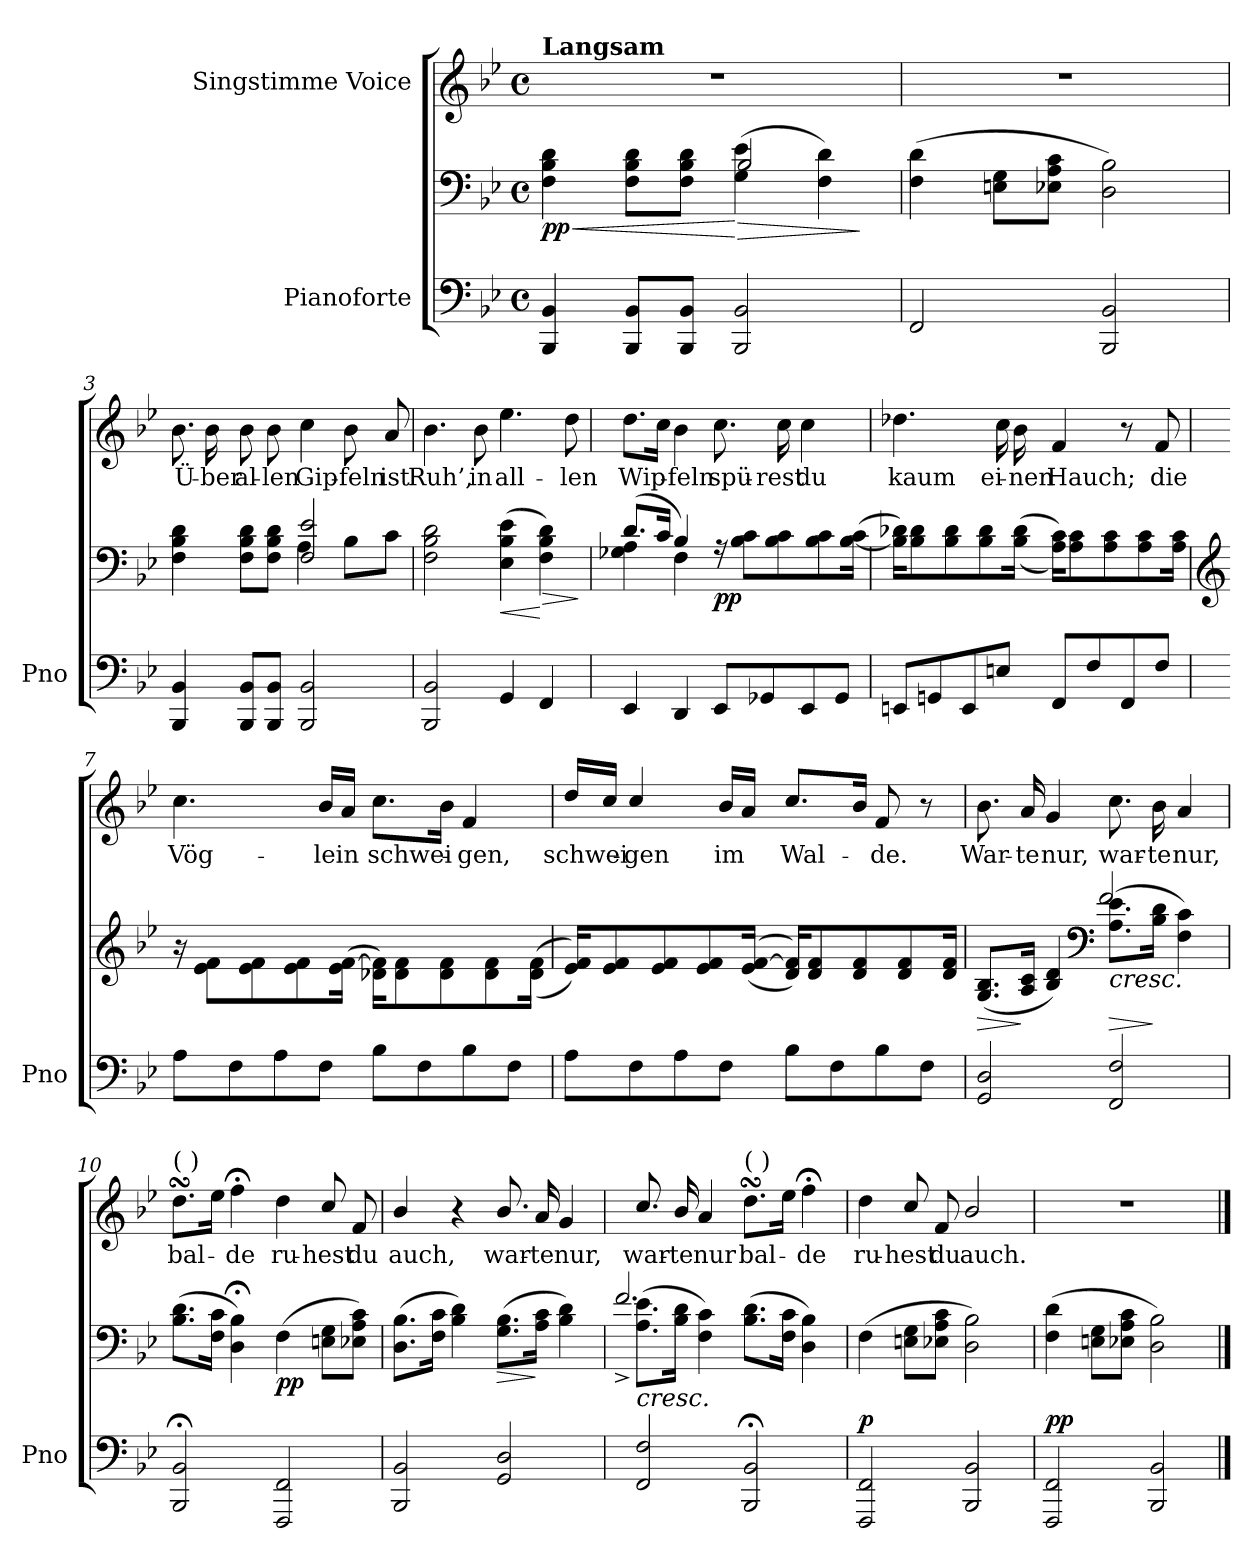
**kern	**kern	**dynam	**kern	**text
*part2	*part2	*part2	*part1	*part1
*staff3	*staff2	*staff2/3	*staff1	*staff1
*I"Pianoforte	*	*	*I"Singstimme                                  Voice	*
*I'Pno	*	*	*	*
*clefF4	*clefF4	*	*clefG2	*
*k[b-e-]	*k[b-e-]	*	*k[b-e-]	*
*M4/4	*M4/4	*	*M4/4	*
*met(c)	*met(c)	*	*met(c)	*
=1	=1	=1	=1	=1
!	!	!	!LO:TX:a:B:t=Langsam	!
!	!	!LO:HP:b	!	!
*	*^	*	*	*
!	!	!	!LO:DY:n=1:b	!	!
4BBB-/ 4BB-/	4F\ 4B-\ 4d\	2ryy	< pp	1r	.
8BBB-/ 8BB-/L	8F\ 8B-\ 8d\L	.	.	.	.
8BBB-/ 8BB-/J	8F\ 8B-\ 8d\J	.	.	.	.
!	!	!	!LO:HP:n=1:b	!	!
2BBB-/ 2BB-/	(>4G\ 4e-\	2B-/	[ >	.	.
.	4F\ 4d\)	.	.	.	.
*	*v	*v	*	*	*
.	.	]	.	.
=2	=2	=2	=2	=2
2FF/	(>4F\ 4d\	.	1r	.
.	8En\ 8G\L	.	.	.
.	8E-X\ 8A\ 8c\J	.	.	.
2BBB-/ 2BB-/	2D\ 2B-\)	.	.	.
=3	=3	=3	=3	=3
*	*^	*	*	*
!	!	!	!	!	!LO:LY:b
4BBB-/ 4BB-/	4F\ 4B-\ 4d\	2ryy	.	8.b-\	Ü-
!	!	!	!	!	!LO:LY:b
.	.	.	.	16b-\	-ber
!	!	!	!	!	!LO:LY:b
8BBB-/ 8BB-/L	8F\ 8B-\ 8d\L	.	.	8b-\	al-
!	!	!	!	!	!LO:LY:b
8BBB-/ 8BB-/J	8F\ 8B-\ 8d\J	.	.	8b-\	-len
!	!	!	!	!	!LO:LY:b
2BBB-/ 2BB-/	2F/ 2e-/	4A\	.	4cc\	Gip-
!	!	!	!	!	!LO:LY:b
.	.	8B-\L	.	8b-\	-feln
!	!	!	!	!	!LO:LY:b
.	.	8c\J	.	8a/	ist
=4	=4	=4	=4	=4	=4
!	!	!	!	!	!LO:LY:b
*	*v	*v	*	*	*
2BBB-/ 2BB-/	2F\ 2B-\ 2d\	.	4.b-\	Ruh’,
!	!	!	!	!LO:LY:b
.	.	.	8b-\	in
!	!	!LO:HP:b	!	!LO:LY:b
4GG/	(>4E-\ 4B-\ 4e-\	<	4.ee-\	all-
!	!	!LO:HP:n=1:b	!	!
4FF/	4F\ 4B-\ 4d\)	[ >	.	.
!	!	!	!	!LO:LY:b
.	.	.	8dd\	-len
.	.	]	.	.
!!LO:LB:g=z
=5	=5	=5	=5	=5
*	*^	*	*	*
!	!	!	!	!	!LO:LY:b
4EE-/	(>8.d/L	4G-X\ 4A\	.	8.dd\L	Wip-
.	16c/Jk	.	.	16cc\Jk	.
!	!	!	!	!	!LO:LY:b
4DD/	4B-/)	4F\	.	4b-\	-feln
!	!	!	!LO:DY:b	!	!LO:LY:b
8EE-/L	2ryy	16rA	pp	8.cc\	spü-
.	.	8B-\ 8c\L	.	.	.
8GG-X/	.	.	.	.	.
!	!	!	!	!	!LO:LY:b
.	.	8B-\ 8c\	.	16cc\	-rest
!	!	!	!	!	!LO:LY:b
8EE-/	.	.	.	4cc\	du
.	.	8B-\ 8c\	.	.	.
8GG-/J	.	.	.	.	.
.	.	(>[16B-\ 16c\Jk	.	.	.
=6	=6	=6	=6	=6	=6
!	!	!	!	!	!LO:LY:b
*	*v	*v	*	*	*
8EEn/L	16B-\] 16d-X\KL)	.	4.dd-X\	kaum
.	8B-\ 8d-\	.	.	.
8GGn/	.	.	.	.
.	8B-\ 8d-\	.	.	.
8EE/	.	.	.	.
.	8B-\ 8d-\	.	.	.
!	!	!	!	!LO:LY:b
8En/J	.	.	16cc\	ei-
!	!	!	!	!LO:LY:b
.	(<(>16B-\ 16d-\Jk	.	16b-\	-nen
!	!	!	!	!LO:LY:b
8FF/L	16A\ 16c\KL))	.	4f/	Hauch;
.	8A\ 8c\	.	.	.
8F/	.	.	.	.
.	8A\ 8c\	.	.	.
8FF/	.	.	8r	.
.	8A\ 8c\	.	.	.
!	!	!	!	!LO:LY:b
8F/J	.	.	8f/	die
.	16A\ 16c\Jk	.	.	.
=7	=7	=7	=7	=7
*	*clefG2	*	*	*
!	!	!	!	!LO:LY:b
8A\L	16r	.	4.cc\	Vög-
.	8e-\ 8f\L	.	.	.
8F\	.	.	.	.
.	8e-\ 8f\	.	.	.
8A\	.	.	.	.
.	8e-\ 8f\	.	.	.
!	!	!	!	!LO:LY:b
8F\J	.	.	16b-/LL	-lein
.	(<16e-\ [16f\Jk	.	16a/JJ	.
!	!	!	!	!LO:LY:b
8B-\L	16d-X\ 16f\]KL)	.	8.cc\L	schwei-
.	8d-\ 8f\	.	.	.
8F\	.	.	.	.
.	8d-\ 8f\	.	16b-\Jk	.
!	!	!	!	!LO:LY:b
8B-\	.	.	4f/	-gen,
.	8d-\ 8f\	.	.	.
8F\J	.	.	.	.
.	(<(>16d-\ 16f\Jk	.	.	.
!!LO:LB:g=z
=8	=8	=8	=8	=8
!	!	!	!	!LO:LY:b
8A\L	16e-/ 16f/KL))	.	16dd/LL	schwei-
.	8e-/ 8f/	.	16cc/JJ	.
!	!	!	!	!LO:LY:b
8F\	.	.	4cc/	-gen
.	8e-/ 8f/	.	.	.
8A\	.	.	.	.
.	8e-/ 8f/	.	.	.
!	!	!	!	!LO:LY:b
8F\J	.	.	16b-/LL	-im
.	(>(<16e-/ [16f/Jk	.	16a/JJ	.
!	!	!	!	!LO:LY:b
8B-\L	16d/ 16f/]KL))	.	8.cc/L	Wal-
.	8d/ 8f/	.	.	.
8F\	.	.	.	.
.	8d/ 8f/	.	16b-/Jk	.
!	!	!	!	!LO:LY:b
8B-\	.	.	8f/	-de.
.	8d/ 8f/	.	.	.
8F\J	.	.	8r	.
.	16d/ 16f/Jk	.	.	.
=9	=9	=9	=9	=9
!	!	!LO:HP:b	!	!LO:LY:b
*	*^	*	*	*
2GG/ 2D/	(<8.G/ 8.B-/L	2rbbbyy	>	8.b-\	War-
!	!	!	!	!	!LO:LY:b
.	16A/ 16c/Jk	.	]	16a/	-te
!	!	!	!	!	!LO:LY:b
.	4B-/ 4d/)	.	.	4g/	nur,
*	*clefF4	*	*	*	*
!	!LO:TX:b:i:t=cresc.	!	!	!	!
!	!	!	!LO:HP:b	!	!LO:LY:b
2FF/ 2F/	(<8.A\ 8.e-\L	2f/	>	8.cc\	war-
!	!	!	!	!	!LO:LY:b
.	16B-\ 16d\Jk	.	]	16b-\	-te
!	!	!	!	!	!LO:LY:b
.	4F\ 4c\)	.	.	4a/	nur,
*	*v	*v	*	*	*
=10	=10	=10	=10	=10
!	!	!	!LO:TX:a:t=(    )	!
!	!	!	!	!LO:LY:b
2BBB-/;< 2BB-/;<	(>8.B-\ 8.d\L	.	8.ddsSsS\L	bal-
.	16F\ 16c\Jk	.	16ee-\Jk	.
!	!	!	!	!LO:LY:b
.	4D\;< 4B-\;<)	.	4ff;<\	-de
!	!	!LO:DY:b	!	!LO:LY:b
2FFF/ 2FF/	(>4F\	pp	4dd\	ru-
!	!	!	!	!LO:LY:b
.	8En\ 8G\L	.	8cc/	-hest
!	!	!	!	!LO:LY:b
.	8E-X\ 8A\ 8c\J)	.	8f/	du
!!LO:LB:g=z
=11	=11	=11	=11	=11
!	!	!	!	!LO:LY:b
2BBB-/ 2BB-/	(>8.D\ 8.B-\L	.	4b-/	auch,
.	16F\ 16c\Jk	.	.	.
.	4B-\ 4d\)	.	4r	.
!	!	!LO:HP:b	!	!LO:LY:b
2GG/ 2D/	(>8.G\ 8.B-\L	>	8.b-/	war-
!	!	!	!	!LO:LY:b
.	16A\ 16c\Jk	]	16a/	-te
!	!	!	!	!LO:LY:b
.	4B-\ 4d\)	.	4g/	nur,
=12	=12	=12	=12	=12
*	*^	*	*	*
!	!LO:TX:b:i:t=cresc.	!	!	!	!
!	!	!	!	!	!LO:LY:b
2FF/ 2F/	(<8.A\ 8.e-\L	2.f^/	.	8.cc/	war-
!	!	!	!	!	!LO:LY:b
.	16B-\ 16d\Jk	.	.	16b-/	-te
!	!	!	!	!	!LO:LY:b
.	4F\ 4c\)	.	.	4a/	nur
!	!	!	!	!LO:TX:a:t=(    )	!
!	!	!	!	!	!LO:LY:b
2BBB-/;< 2BB-/;<	(>8.B-\ 8.d\L	.	.	8.ddsSsS\L	bal-
.	16F\ 16c\Jk	.	.	16ee-\Jk	.
!	!	!	!	!	!LO:LY:b
.	4D\ 4B-\)	4ryy	.	4ff;<\	-de
=13	=13	=13	=13	=13	=13
!	!	!	!LO:DY:a=2	!	!LO:LY:b
*	*v	*v	*	*	*
2FFF/ 2FF/	(>4F\	p	4dd\	ru-
!	!	!	!	!LO:LY:b
.	8En\ 8G\L	.	8cc/	-hest
!	!	!	!	!LO:LY:b
.	8E-X\ 8A\ 8c\J	.	8f/	du
!	!	!	!	!LO:LY:b
2BBB-/ 2BB-/	2D\ 2B-\)	.	2b-/	auch.
=14	=14	=14	=14	=14
!	!	!LO:DY:a=2	!	!
2FFF/ 2FF/	(>4F\ 4d\	pp	1r	.
.	8En\ 8G\L	.	.	.
.	8E-X\ 8A\ 8c\J	.	.	.
2BBB-/ 2BB-/	2D\ 2B-\)	.	.	.
==	==	==	==	==
*-	*-	*-	*-	*-
